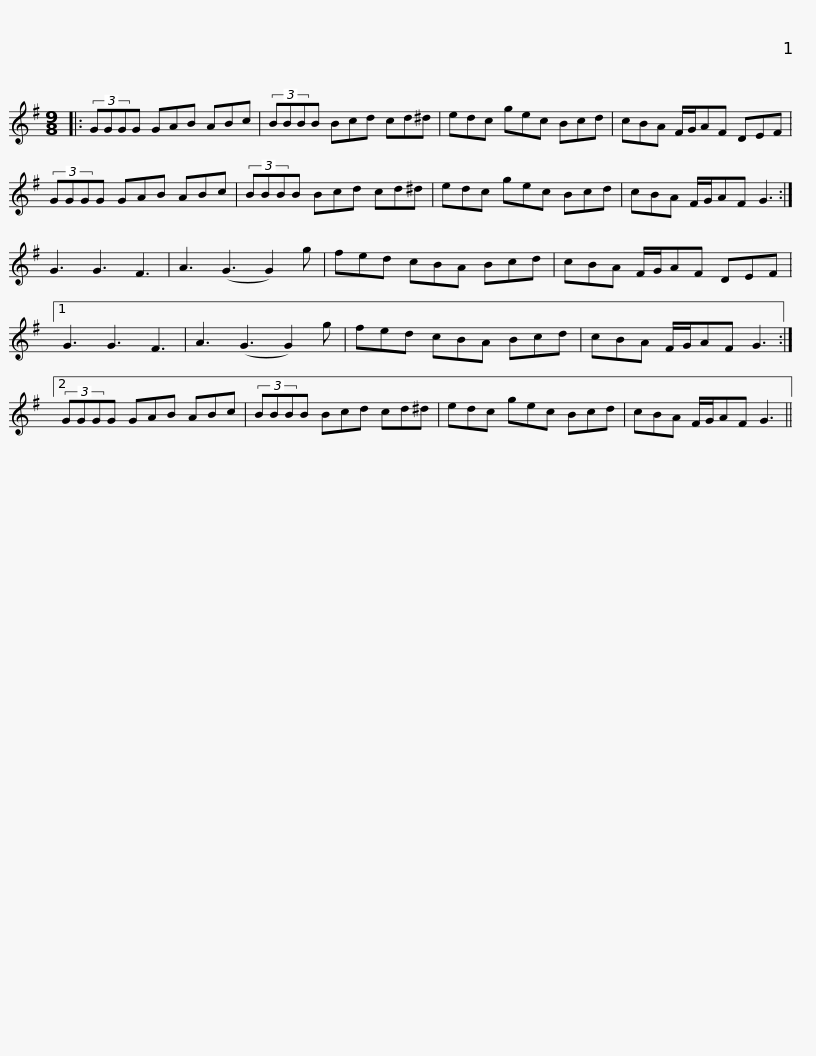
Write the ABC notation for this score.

X:1
L:1/8
M:9/8
I:linebreak $
K:G
V:1 treble
V:1
|: (3GGGG GAB ABc | (3BBBB Bcd cd^d | edc gec Bcd | cBA F/G/AF DEF |$ (3GGGG GAB ABc | %5
 (3BBBB Bcd cd^d | edc gec Bcd | cBA F/G/AF G3 :| G3 G3 F3 |$ A3 (G3 G2) g | %10
 fed cBA Bcd | cBA F/G/AF DEF |1 G3 G3 F3 | A3 (G3 G2) g | fed cBA Bcd |$ %15
 cBA F/G/AF G3 :|2 (3GGGG GAB ABc | (3BBBB Bcd cd^d | edc gec Bcd |$ cBA F/G/AF G3 || %20
